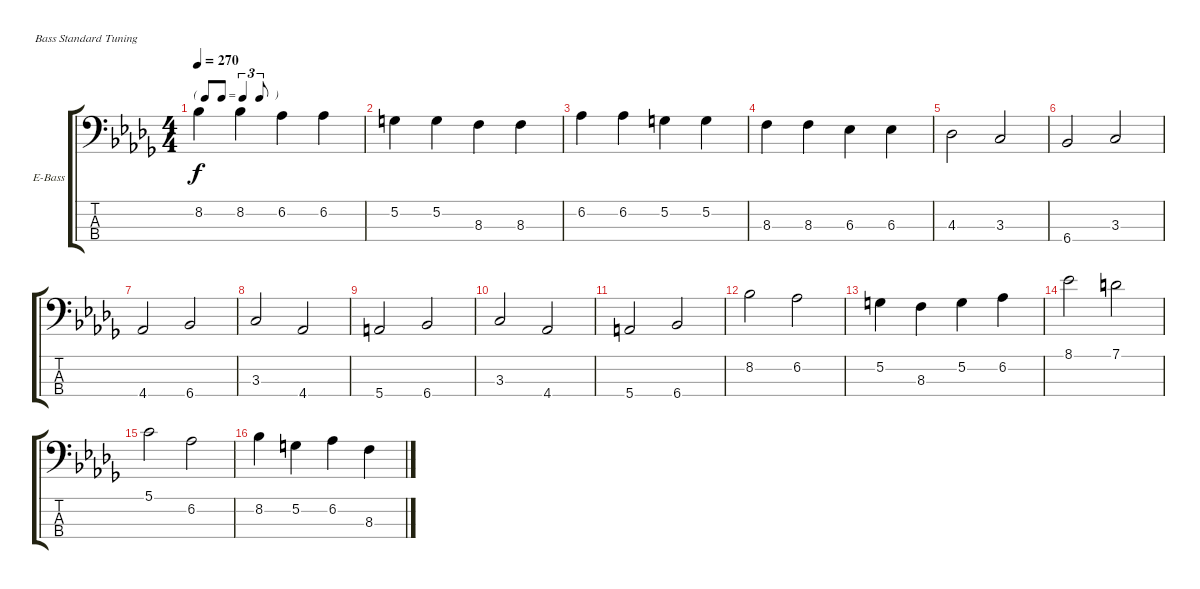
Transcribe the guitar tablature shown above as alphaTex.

\defaultSystemsLayout 4
\bracketExtendMode groupsimilarinstruments
\firstSystemTrackNameOrientation horizontal
\otherSystemsTrackNameOrientation horizontal
\track ("Electric Bass" "E-Bass") {multiBarRest instrument electricbassfinger}
\staff {score tabs}
\tuning (G2 D2 A1 E1)
\ts (4 4)
\tf triplet8th
\tempo 270
\clef f4
\ks bbminor
8.2.4{dy f} 8.2.4 6.2.4 6.2.4 |
5.2.4 5.2.4 8.3.4 8.3.4 |
6.2.4 6.2.4 5.2.4 5.2.4 |
8.3.4 8.3.4 6.3.4 6.3.4 |
4.3.2 3.3.2 |
6.4.2 3.3.2 |
4.4.2 6.4.2 |
3.3.2 4.4.2 |
5.4.2 6.4.2 |
3.3.2 4.4.2 |
5.4.2 6.4.2 |
8.2.2 6.2.2 |
5.2.4 8.3.4 5.2.4 6.2.4 |
8.1.2 7.1.2 |
5.1.2 6.2.2 |
8.2.4 5.2.4 6.2.4 8.3.4
